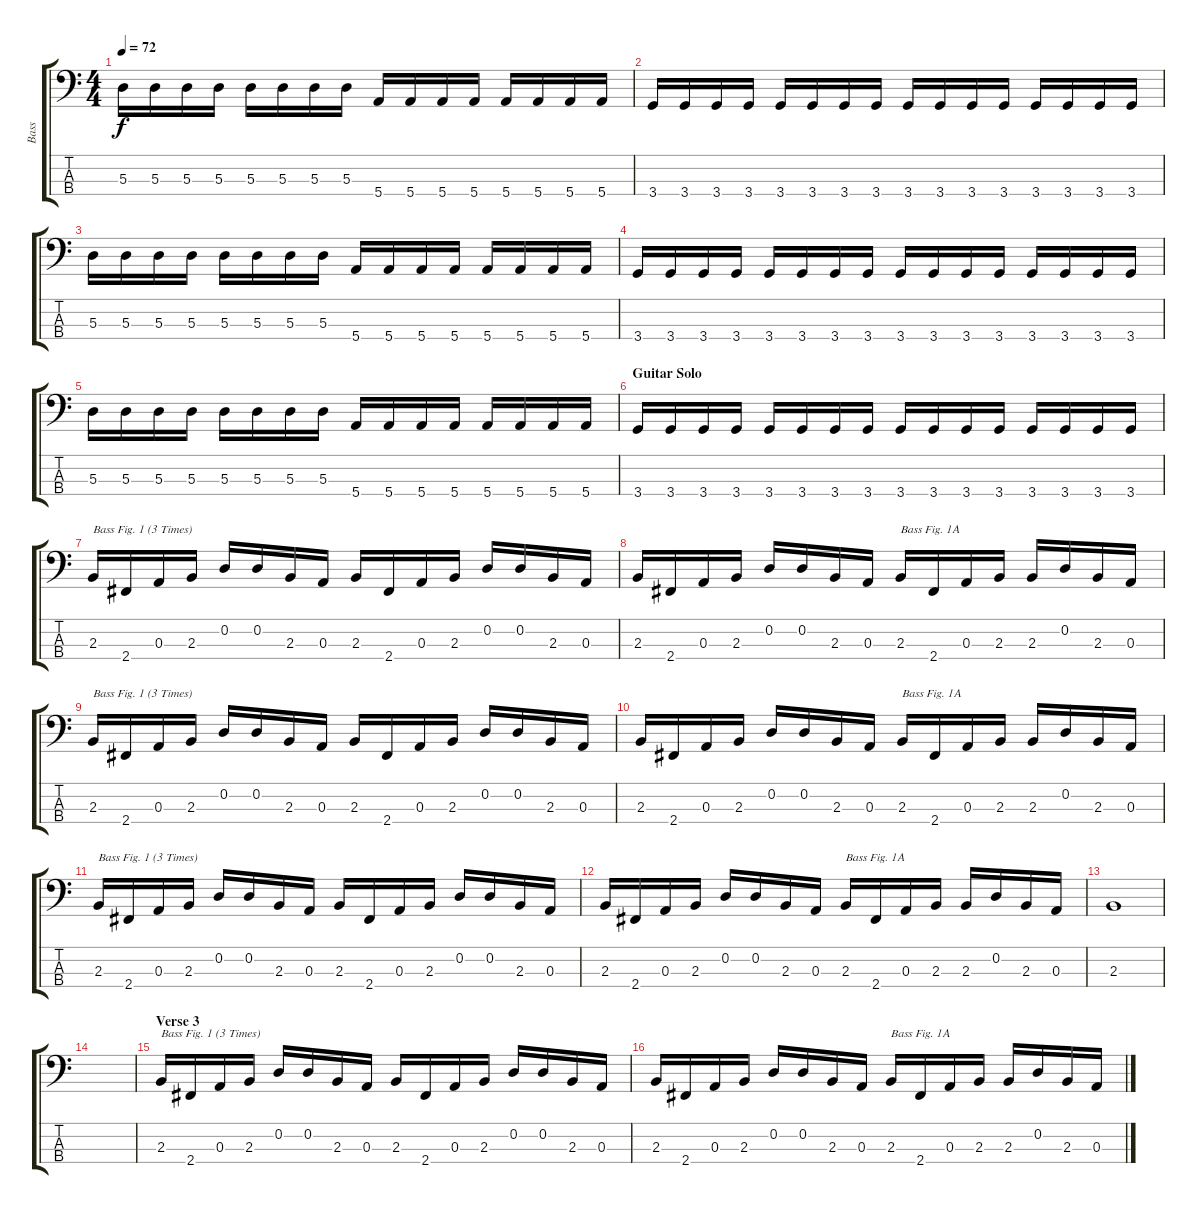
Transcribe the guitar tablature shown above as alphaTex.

\track ("Bass" "Bass") {instrument electricbasspick}
\staff {score tabs}
\tuning (G2 D2 A1 E1) {hide}
\ts (4 4)
\tempo 72
\clef f4
\ks c
5.3.16{dy f} 5.3.16 5.3.16 5.3.16 5.3.16 5.3.16 5.3.16 5.3.16 5.4.16 5.4.16 5.4.16 5.4.16 5.4.16 5.4.16 5.4.16 5.4.16 |
3.4.16 3.4.16 3.4.16 3.4.16 3.4.16 3.4.16 3.4.16 3.4.16 3.4.16 3.4.16 3.4.16 3.4.16 3.4.16 3.4.16 3.4.16 3.4.16 |
5.3.16 5.3.16 5.3.16 5.3.16 5.3.16 5.3.16 5.3.16 5.3.16 5.4.16 5.4.16 5.4.16 5.4.16 5.4.16 5.4.16 5.4.16 5.4.16 |
3.4.16 3.4.16 3.4.16 3.4.16 3.4.16 3.4.16 3.4.16 3.4.16 3.4.16 3.4.16 3.4.16 3.4.16 3.4.16 3.4.16 3.4.16 3.4.16 |
5.3.16 5.3.16 5.3.16 5.3.16 5.3.16 5.3.16 5.3.16 5.3.16 5.4.16 5.4.16 5.4.16 5.4.16 5.4.16 5.4.16 5.4.16 5.4.16 |
\section ("" "Guitar Solo")
3.4.16 3.4.16 3.4.16 3.4.16 3.4.16 3.4.16 3.4.16 3.4.16 3.4.16 3.4.16 3.4.16 3.4.16 3.4.16 3.4.16 3.4.16 3.4.16 |
2.3.16{txt "Bass Fig. 1 (3 Times)"} 2.4.16 0.3.16 2.3.16 0.2.16 0.2.16 2.3.16 0.3.16 2.3.16 2.4.16 0.3.16 2.3.16 0.2.16 0.2.16 2.3.16 0.3.16 |
2.3.16 2.4.16 0.3.16 2.3.16 0.2.16 0.2.16 2.3.16 0.3.16 2.3.16{txt "Bass Fig. 1A"} 2.4.16 0.3.16 2.3.16 2.3.16 0.2.16 2.3.16 0.3.16 |
2.3.16{txt "Bass Fig. 1 (3 Times)"} 2.4.16 0.3.16 2.3.16 0.2.16 0.2.16 2.3.16 0.3.16 2.3.16 2.4.16 0.3.16 2.3.16 0.2.16 0.2.16 2.3.16 0.3.16 |
2.3.16 2.4.16 0.3.16 2.3.16 0.2.16 0.2.16 2.3.16 0.3.16 2.3.16{txt "Bass Fig. 1A"} 2.4.16 0.3.16 2.3.16 2.3.16 0.2.16 2.3.16 0.3.16 |
2.3.16{txt "Bass Fig. 1 (3 Times)"} 2.4.16 0.3.16 2.3.16 0.2.16 0.2.16 2.3.16 0.3.16 2.3.16 2.4.16 0.3.16 2.3.16 0.2.16 0.2.16 2.3.16 0.3.16 |
2.3.16 2.4.16 0.3.16 2.3.16 0.2.16 0.2.16 2.3.16 0.3.16 2.3.16{txt "Bass Fig. 1A"} 2.4.16 0.3.16 2.3.16 2.3.16 0.2.16 2.3.16 0.3.16 |
2.3.1 |
|
\section ("" "Verse 3")
2.3.16{txt "Bass Fig. 1 (3 Times)"} 2.4.16 0.3.16 2.3.16 0.2.16 0.2.16 2.3.16 0.3.16 2.3.16 2.4.16 0.3.16 2.3.16 0.2.16 0.2.16 2.3.16 0.3.16 |
2.3.16 2.4.16 0.3.16 2.3.16 0.2.16 0.2.16 2.3.16 0.3.16 2.3.16{txt "Bass Fig. 1A"} 2.4.16 0.3.16 2.3.16 2.3.16 0.2.16 2.3.16 0.3.16
